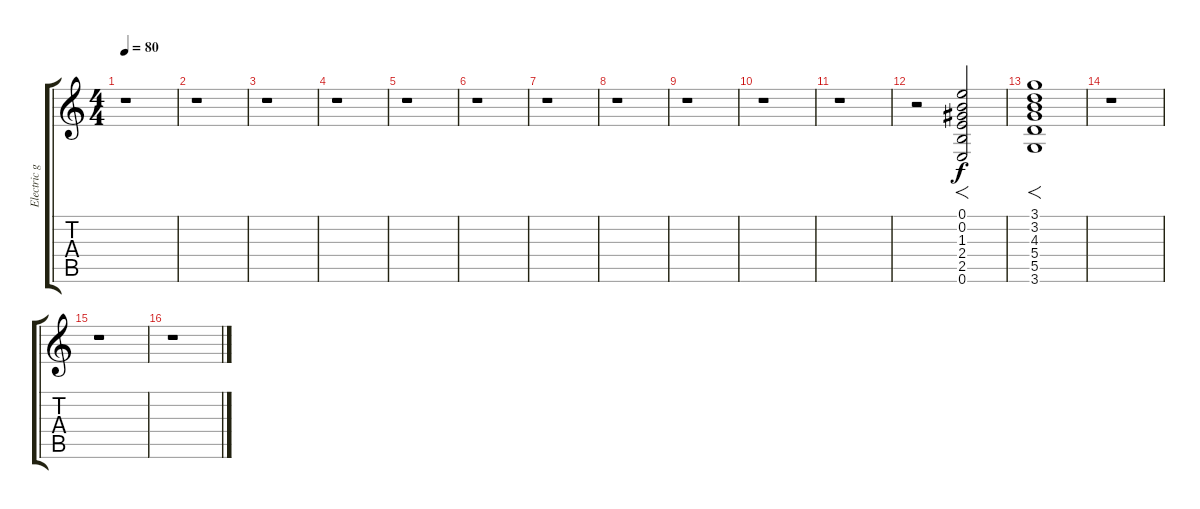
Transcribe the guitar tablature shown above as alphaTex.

\track ("Electric guitar (mute) 3" "Electric g") {instrument electricguitarclean}
\staff {score tabs}
\tuning (E4 B3 G3 D3 A2 E2) {hide}
\ts (4 4)
\tempo 80
\clef g2
\ks c
r.1{dy f instrument electricguitarclean} |
r.1 |
r.1 |
r.1 |
r.1 |
r.1 |
r.1 |
r.1 |
r.1 |
r.1 |
r.1 |
r.2 (0.1 0.2 1.3 2.4 2.5 0.6).2{f} |
(3.1 3.2 4.3 5.4 5.5 3.6).1{f} |
r.1 |
r.1 |
r.1
